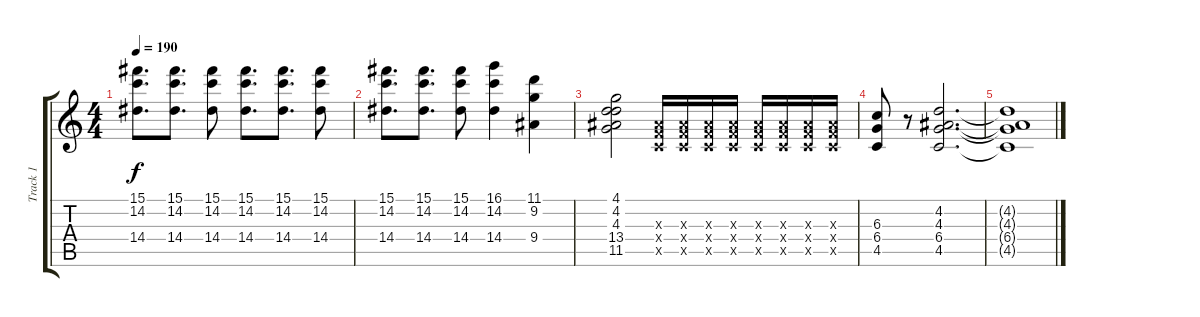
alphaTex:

\track ("Track 1" "Track 1") {instrument acousticguitarsteel}
\staff {score tabs}
\tuning (Eb4 Bb3 Gb3 Db3 Ab2 Eb2) {hide}
\ts (4 4)
\tempo 190
\clef g2
\ks c
(15.1 14.2 14.4).8{d dy f} (15.1 14.2 14.4).8{d} (15.1 14.2 14.4).8 (15.1 14.2 14.4).8{d} (15.1 14.2 14.4).8{d} (15.1 14.2 14.4).8 |
(15.1 14.2 14.4).8{d} (15.1 14.2 14.4).8{d} (15.1 14.2 14.4).8 (16.1 14.2 14.4).4 (11.1 9.2 9.4).4 |
(4.1 4.2 4.3 13.4 11.5).2 (4.3{x} 4.4{x} 4.5{x}).16 (4.3{x} 4.4{x} 4.5{x}).16 (4.3{x} 4.4{x} 4.5{x}).16 (4.3{x} 4.4{x} 4.5{x}).16 (4.3{x} 4.4{x} 4.5{x}).16 (4.3{x} 4.4{x} 4.5{x}).16 (4.3{x} 4.4{x} 4.5{x}).16 (4.3{x} 4.4{x} 4.5{x}).16 |
(6.3 6.4 4.5).8 r.8 (4.2 4.3 6.4 4.5).2{d} |
(4.2{t} 4.3{t} 6.4{t} 4.5{t}).1
